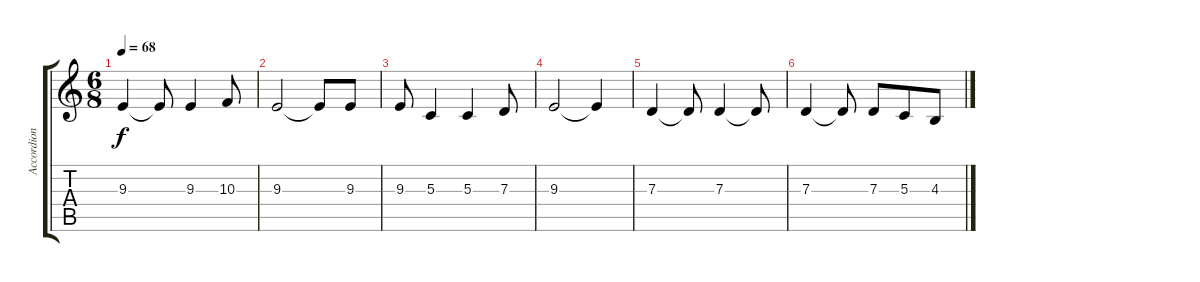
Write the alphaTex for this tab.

\track ("Accordion" "Accordion") {instrument accordion}
\staff {score tabs}
\tuning (E4 B3 G3 D3 A2 E2) {hide}
\ts (6 8)
\tempo 68
\clef g2
\ks c
9.3.4{dy f} 9.3{t}.8 9.3.4 10.3.8 |
9.3.2 9.3{t}.8 9.3.8 |
9.3.8 5.3.4 5.3.4 7.3.8 |
9.3.2 9.3{t}.4 |
7.3.4 7.3{t}.8 7.3.4 7.3{t}.8 |
7.3.4 7.3{t}.8 7.3.8 5.3.8 4.3.8
